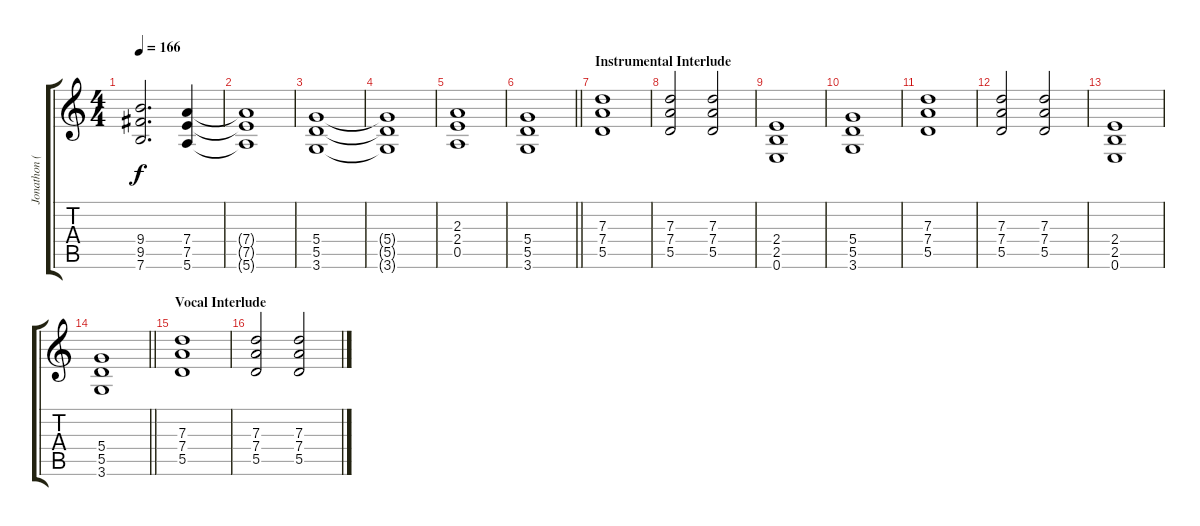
\track ("Jonathon (Rhythm Guitar)" "Jonathon (") {instrument distortionguitar}
\staff {score tabs}
\tuning (E4 B3 G3 D3 A2 E2) {hide}
\ts (4 4)
\tempo 166
\clef g2
\ks c
(9.4 9.5 7.6).2{d dy f} (7.4 7.5 5.6).4 |
(7.4{t} 7.5{t} 5.6{t}).1 |
(5.4 5.5 3.6).1 |
(5.4{t} 5.5{t} 3.6{t}).1 |
(2.3 2.4 0.5).1 |
\barLineRight lightlight
(5.4 5.5 3.6).1 |
\section ("" "Instrumental Interlude")
(7.3 7.4 5.5).1{volume 8 instrument overdrivenguitar} |
(7.3 7.4 5.5).2 (7.3 7.4 5.5).2 |
(2.4 2.5 0.6).1 |
(5.4 5.5 3.6).1 |
(7.3 7.4 5.5).1 |
(7.3 7.4 5.5).2 (7.3 7.4 5.5).2 |
(2.4 2.5 0.6).1 |
\barLineRight lightlight
(5.4 5.5 3.6).1 |
\section ("" "Vocal Interlude")
(7.3 7.4 5.5).1{volume 10 instrument overdrivenguitar} |
(7.3 7.4 5.5).2 (7.3 7.4 5.5).2
